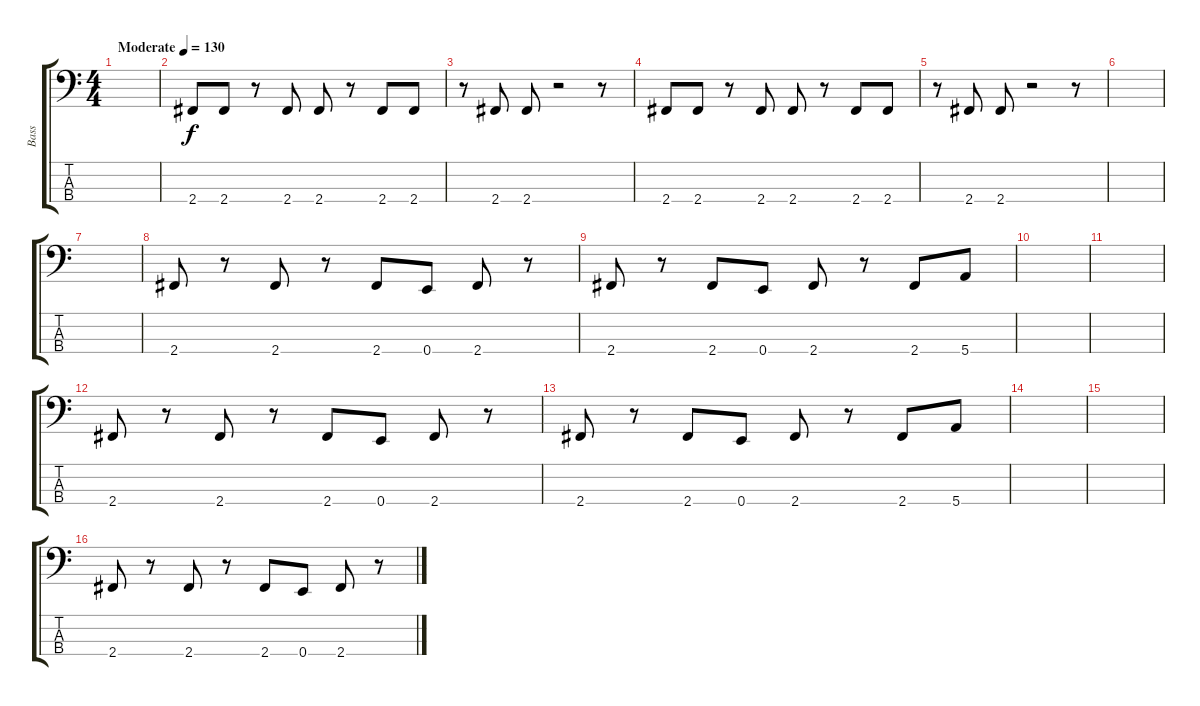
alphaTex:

\track ("Bass" "Bass") {instrument electricbassfinger}
\staff {score tabs}
\tuning (G2 D2 A1 E1) {hide}
\ts (4 4)
\tempo (130 "Moderate")
\clef f4
\ks c
|
2.4.8 2.4.8 r.8 2.4.8 2.4.8 r.8 2.4.8 2.4.8 |
r.8 2.4.8 2.4.8 r.2 r.8 |
2.4.8 2.4.8 r.8 2.4.8 2.4.8 r.8 2.4.8 2.4.8 |
r.8 2.4.8 2.4.8 r.2 r.8 |
|
|
2.4.8 r.8 2.4.8 r.8 2.4.8 0.4.8 2.4.8 r.8 |
2.4.8 r.8 2.4.8 0.4.8 2.4.8 r.8 2.4.8 5.4.8 |
|
|
2.4.8 r.8 2.4.8 r.8 2.4.8 0.4.8 2.4.8 r.8 |
2.4.8 r.8 2.4.8 0.4.8 2.4.8 r.8 2.4.8 5.4.8 |
|
|
2.4.8 r.8 2.4.8 r.8 2.4.8 0.4.8 2.4.8 r.8
